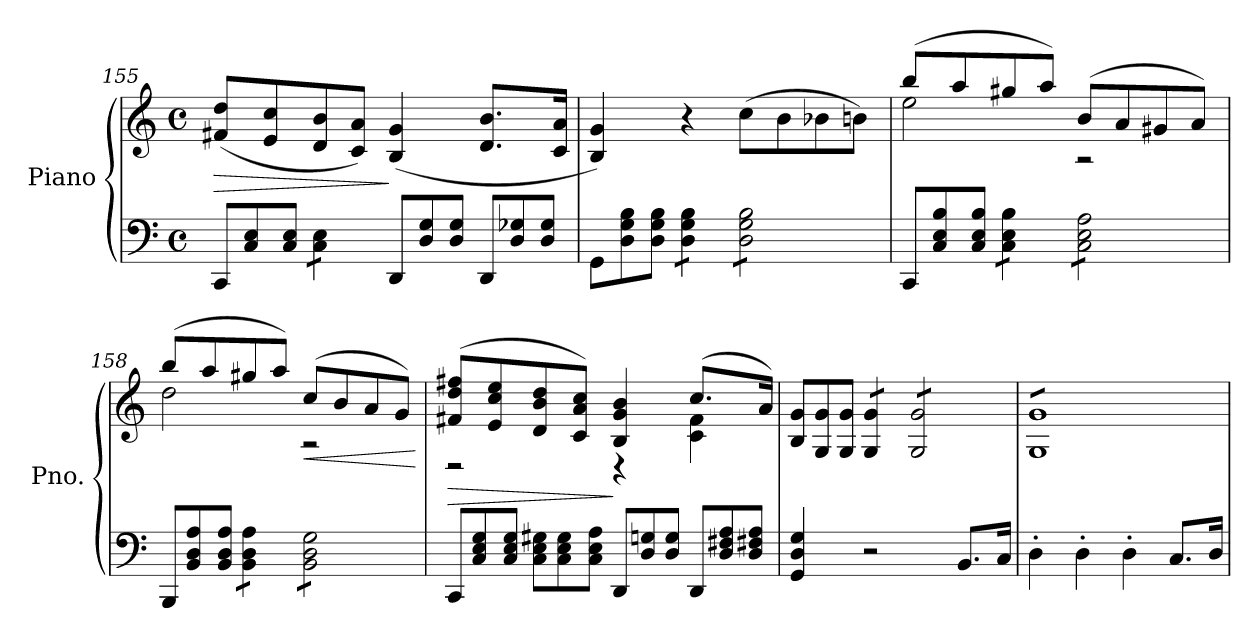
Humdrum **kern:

**kern	**kern	**dynam
*part1	*part1	*part1
*staff2	*staff1	*staff1/2
*I"Piano	*	*
*I'Pno.	*	*
*clefF4	*clefG2	*
*k[]	*k[]	*
*M4/4	*M4/4	*
*met(c)	*met(c)	*
*Xtuplet	*	*
=155	=155	=155
!	!	!LO:HP:b
12CC/L	(8f#X/ 8dd/L	>
12C/ 12E/	.	.
.	8e/ 8cc/	.
12C/ 12E/J	.	.
*tremolo	*	*
12C\ 12E\L	8d/ 8b/	.
12C\ 12E\	.	.
.	8c/ 8a/J)	.
12C\ 12E\J	.	.
*Xtremolo	*	*
12DD/L	(4B/ 4g/	]
12D/ 12G/	.	.
12D/ 12G/J	.	.
12DD/L	8.d/ 8.b/L	.
12D/ 12G-X/	.	.
12D/ 12G-/J	.	.
.	16c/ 16a/Jk	.
=156	=156	=156
12GG\L	4B/ 4g/)	.
12D\ 12G\ 12B\	.	.
12D\ 12G\ 12B\J	.	.
*tremolo	*	*
12D\ 12G\ 12B\L	4r	.
12D\ 12G\ 12B\	.	.
12D\ 12G\ 12B\J	.	.
12D\ 12G\ 12B\L	(8cc\L	.
12D\ 12G\ 12B\	.	.
.	8b\	.
12D\ 12G\ 12B\	.	.
12D\ 12G\ 12B\	8b-X\	.
12D\ 12G\ 12B\	.	.
.	8bn\J)	.
12D\ 12G\ 12B\J	.	.
*Xtremolo	*	*
=157	=157	=157
*	*^	*
12CC/L	(8bb/L	2ee\	.
12C/ 12E/ 12B/	.	.	.
.	8aa/	.	.
12C/ 12E/ 12B/J	.	.	.
*tremolo	*	*	*
12C\ 12E\ 12B\L	8gg#X/	.	.
12C\ 12E\ 12B\	.	.	.
.	8aa/J)	.	.
12C\ 12E\ 12B\J	.	.	.
12C\ 12E\ 12A\L	(8b/L	2r	.
12C\ 12E\ 12A\	.	.	.
.	8a/	.	.
12C\ 12E\ 12A\	.	.	.
12C\ 12E\ 12A\	8g#X/	.	.
12C\ 12E\ 12A\	.	.	.
.	8a/J)	.	.
12C\ 12E\ 12A\J	.	.	.
*Xtremolo	*	*	*
!!LO:LB:g=z	!!
=158	=158	=158	=158
12BBB/L	(8bb/L	2dd\	.
12BB/ 12D/ 12A/	.	.	.
.	8aa/	.	.
12BB/ 12D/ 12A/J	.	.	.
*tremolo	*	*	*
12BB\ 12D\ 12A\L	8gg#X/	.	.
12BB\ 12D\ 12A\	.	.	.
.	8aa/J)	.	.
12BB\ 12D\ 12A\J	.	.	.
!	!	!	!LO:HP:b
12BB\ 12D\ 12G\L	(8cc/L	2r	<
12BB\ 12D\ 12G\	.	.	.
.	8b/	.	.
12BB\ 12D\ 12G\	.	.	.
12BB\ 12D\ 12G\	8a/	.	.
12BB\ 12D\ 12G\	.	.	.
.	8g/J)	.	.
12BB\ 12D\ 12G\J	.	.	.
*Xtremolo	*	*	*
*	*v	*v	*
.	.	[
=159	=159	=159
!	!	!LO:HP:b
*	*^	*
12CC/L	(8f#X/ 8dd/ 8ff#X/L	2r	>
12C/ 12E/ 12G/	.	.	.
.	8e/ 8cc/ 8ee/	.	.
12C/ 12E/ 12G/J	.	.	.
12C\ 12E\ 12G#X\L	8d/ 8b/ 8dd/	.	.
12C\ 12E\ 12G#\	.	.	.
.	8c/ 8a/ 8cc/J)	.	.
12C\ 12E\ 12A\J	.	.	.
12DD/L	4B/ 4g/ 4b/	4r	]
12D/ 12Gn/	.	.	.
12D/ 12G/J	.	.	.
12DD/L	(8.cc/L	4c\ 4f#\	.
12D/ 12F#X/ 12A/	.	.	.
12D/ 12F#X/ 12A/J	.	.	.
.	16a/Jk)	.	.
*	*v	*v	*
=160	=160	=160
*	*Xtuplet	*
4GG/ 4D/ 4G/	12B/ 12g/L	.
.	12G/ 12g/	.
.	12G/ 12g/J	.
*	*tremolo	*
2r	12G/ 12g/L	.
.	12G/ 12g/	.
.	12G/ 12g/J	.
.	12G/ 12g/L	.
.	12G/ 12g/	.
.	12G/ 12g/	.
8.BB/L	12G/ 12g/	.
.	12G/ 12g/	.
.	12G/ 12g/J	.
16C/Jk	.	.
=161	=161	=161
4D'\	12G 12gL	.
.	12G 12g	.
.	12G 12g	.
4D'\	12G 12g	.
.	12G 12g	.
.	12G 12g	.
4D'\	12G 12g	.
.	12G 12g	.
.	12G 12g	.
8.C/L	12G 12g	.
.	12G 12g	.
.	12G 12gJ	.
*	*Xtremolo	*
16D/Jk	.	.
=	=	=
*-	*-	*-
